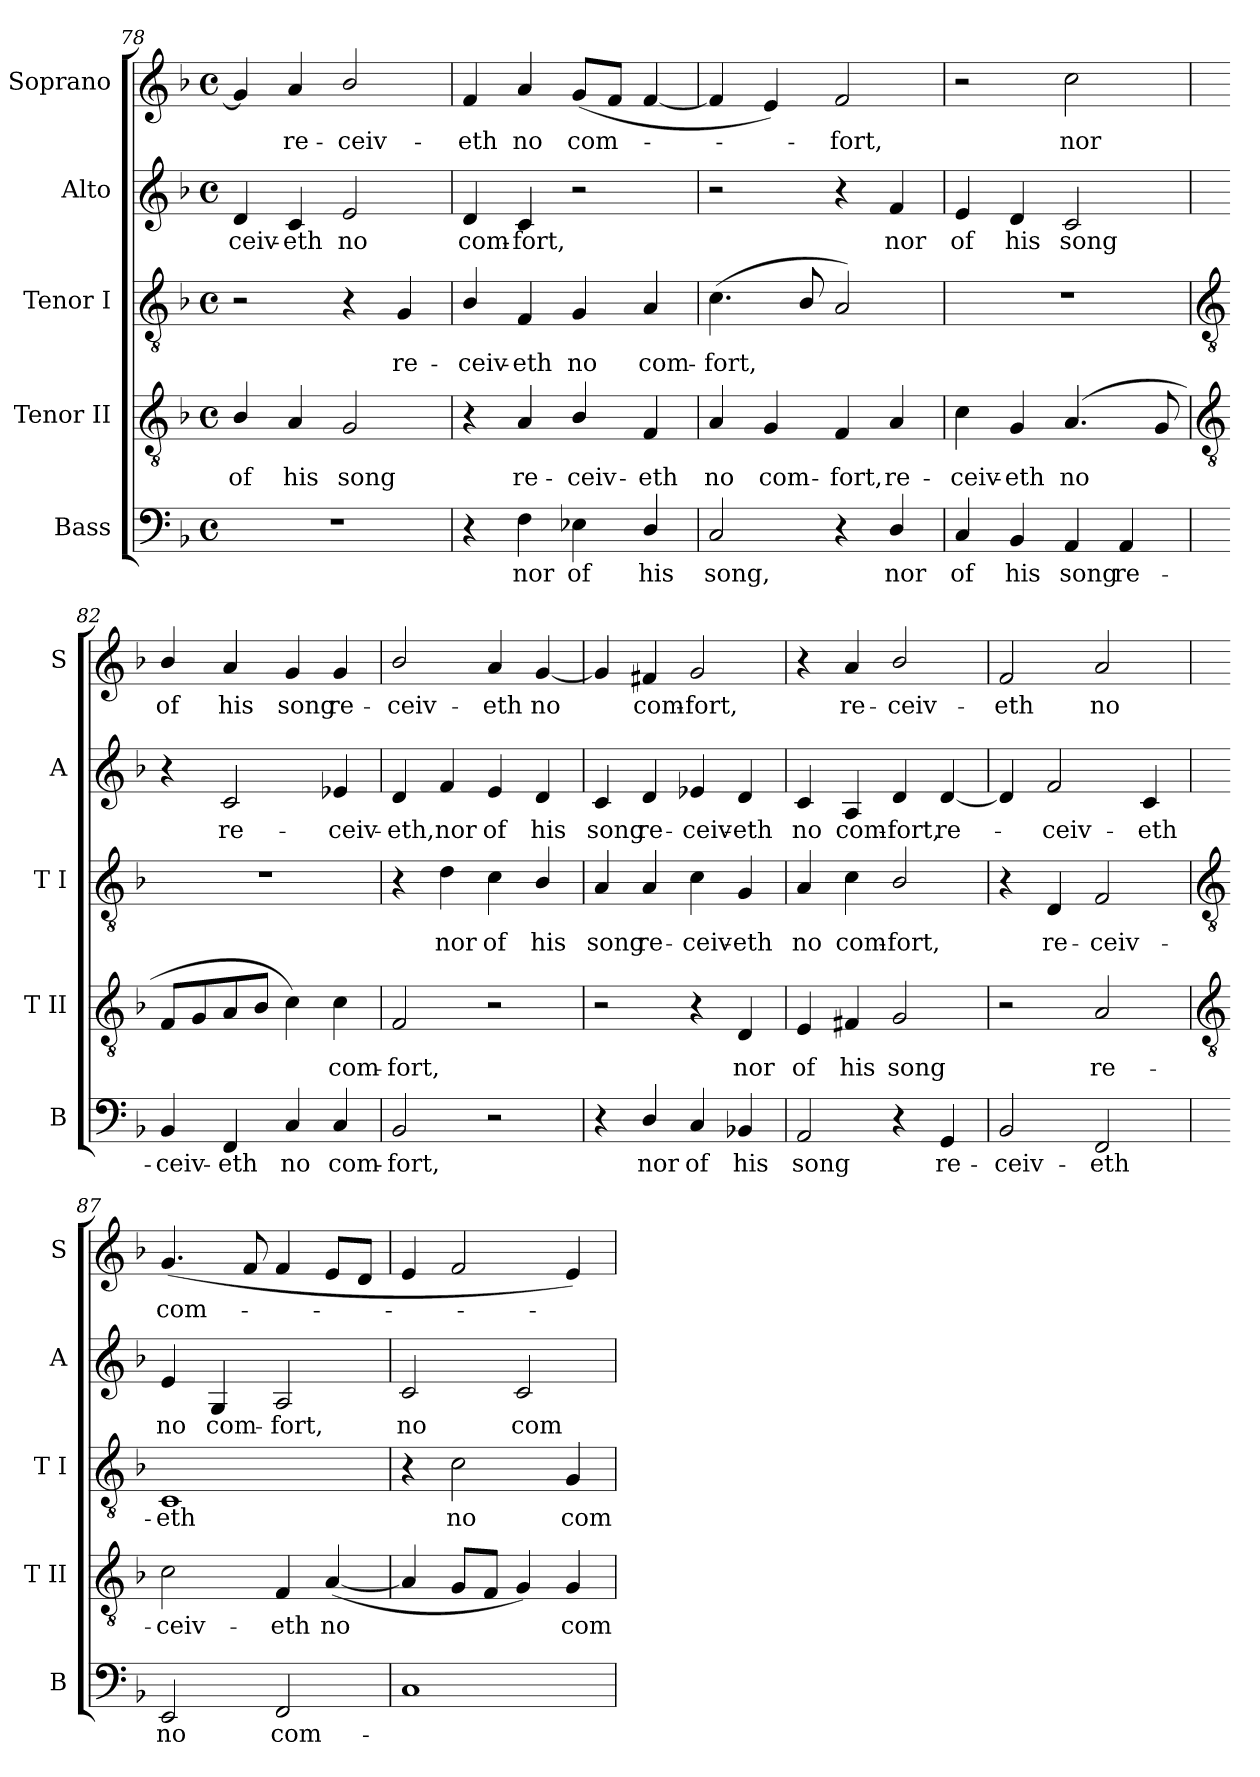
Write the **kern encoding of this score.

**kern	**text	**kern	**text	**kern	**text	**kern	**text	**kern	**text
*part5	*part5	*part4	*part4	*part3	*part3	*part2	*part2	*part1	*part1
*staff5	*staff5	*staff4	*staff4	*staff3	*staff3	*staff2	*staff2	*staff1	*staff1
*I"Bass	*	*I"Tenor II	*	*I"Tenor I	*	*I"Alto	*	*I"Soprano	*
*I'B	*	*I'T II	*	*I'T I	*	*I'A	*	*I'S	*
*clefF4	*	*clefGv2	*	*clefGv2	*	*clefG2	*	*clefG2	*
*k[b-]	*	*k[b-]	*	*k[b-]	*	*k[b-]	*	*k[b-]	*
*F:	*	*F:	*	*F:	*	*F:	*	*F:	*
*M4/4	*	*M4/4	*	*M4/4	*	*M4/4	*	*M4/4	*
*met(c)	*	*met(c)	*	*met(c)	*	*met(c)	*	*met(c)	*
=78	=78	=78	=78	=78	=78	=78	=78	=78	=78
!	!	!	!LO:LY:b	!	!	!	!LO:LY:b	!	!
1r	.	4B-/	of	2r	.	4d	-ceiv-	4g]	.
!	!	!	!LO:LY:b	!	!	!	!LO:LY:b	!	!LO:LY:b
.	.	4A	his	.	.	4c	-eth	4a	re-
!	!	!	!LO:LY:b	!	!	!	!LO:LY:b	!	!LO:LY:b
.	.	2G	song	4r	.	2e	no	2b-/	-ceiv-
!	!	!	!	!	!LO:LY:b	!	!	!	!
.	.	.	.	4G	re-	.	.	.	.
=79	=79	=79	=79	=79	=79	=79	=79	=79	=79
!	!	!	!	!	!LO:LY:b	!	!LO:LY:b	!	!LO:LY:b
4r	.	4r	.	4B-/	-ceiv-	4d	com-	4f	-eth
!	!LO:LY:b	!	!LO:LY:b	!	!LO:LY:b	!	!LO:LY:b	!	!LO:LY:b
4F	nor	4A	re-	4F	-eth	4c	-fort,	4a	no
!	!LO:LY:b	!	!LO:LY:b	!	!LO:LY:b	!	!	!	!LO:LY:b
4E-X	of	4B-/	-ceiv-	4G	no	2r	.	(<8gL	com-
.	.	.	.	.	.	.	.	8fJ	.
!	!LO:LY:b	!	!LO:LY:b	!	!LO:LY:b	!	!	!	!
4D/	his	4F	-eth	4A	com-	.	.	[4f	.
=80	=80	=80	=80	=80	=80	=80	=80	=80	=80
!	!LO:LY:b	!	!LO:LY:b	!	!LO:LY:b	!	!	!	!
2C	song,	4A	no	(<4.c	-fort,	2r	.	4f]	.
!	!	!	!LO:LY:b	!	!	!	!	!	!
.	.	4G	com-	.	.	.	.	4e)	.
.	.	.	.	8B-/	.	.	.	.	.
!	!	!	!LO:LY:b	!	!	!	!	!	!LO:LY:b
4r	.	4F	-fort,	2A)	.	4r	.	2f	fort,
!	!LO:LY:b	!	!LO:LY:b	!	!	!	!LO:LY:b	!	!
4D/	nor	4A	re-	.	.	4f	nor	.	.
=81	=81	=81	=81	=81	=81	=81	=81	=81	=81
!	!LO:LY:b	!	!LO:LY:b	!	!	!	!LO:LY:b	!	!
4C	of	4c	-ceiv-	1r	.	4e	of	2r	.
!	!LO:LY:b	!	!LO:LY:b	!	!	!	!LO:LY:b	!	!
4BB-	his	4G	-eth	.	.	4d	his	.	.
!	!LO:LY:b	!	!LO:LY:b	!	!	!	!LO:LY:b	!	!LO:LY:b
4AA	song	(<4.A	no	.	.	2c	song	2cc	nor
!	!LO:LY:b	!	!	!	!	!	!	!	!
4AA	re-	.	.	.	.	.	.	.	.
.	.	8G	.	.	.	.	.	.	.
!!LO:LB:g=z
=82	=82	=82	=82	=82	=82	=82	=82	=82	=82
*	*	*clefGv2	*	*clefGv2	*	*	*	*	*
!	!LO:LY:b	!	!	!	!	!	!	!	!LO:LY:b
4BB-	-ceiv-	8FL	.	1r	.	4r	.	4b-/	of
.	.	8G	.	.	.	.	.	.	.
!	!LO:LY:b	!	!	!	!	!	!LO:LY:b	!	!LO:LY:b
4FF	-eth	8A	.	.	.	2c	re-	4a	his
.	.	8B-J	.	.	.	.	.	.	.
!	!LO:LY:b	!	!	!	!	!	!	!	!LO:LY:b
4C	no	4c)	.	.	.	.	.	4g	song
!	!LO:LY:b	!	!LO:LY:b	!	!	!	!LO:LY:b	!	!LO:LY:b
4C	com-	4c	com-	.	.	4e-X	-ceiv-	4g	re-
=83	=83	=83	=83	=83	=83	=83	=83	=83	=83
!	!LO:LY:b	!	!LO:LY:b	!	!	!	!LO:LY:b	!	!LO:LY:b
2BB-	-fort,	2F	-fort,	4r	.	4d	-eth,	2b-/	-ceiv-
!	!	!	!	!	!LO:LY:b	!	!LO:LY:b	!	!
.	.	.	.	4d	nor	4f	nor	.	.
!	!	!	!	!	!LO:LY:b	!	!LO:LY:b	!	!LO:LY:b
2r	.	2r	.	4c	of	4e	of	4a	-eth
!	!	!	!	!	!LO:LY:b	!	!LO:LY:b	!	!LO:LY:b
.	.	.	.	4B-/	his	4d	his	[4g	no
=84	=84	=84	=84	=84	=84	=84	=84	=84	=84
!	!	!	!	!	!LO:LY:b	!	!LO:LY:b	!	!
4r	.	2r	.	4A	song	4c	song	4g]	.
!	!LO:LY:b	!	!	!	!LO:LY:b	!	!LO:LY:b	!	!LO:LY:b
4D/	nor	.	.	4A	re-	4d	re-	4f#X	com-
!	!LO:LY:b	!	!	!	!LO:LY:b	!	!LO:LY:b	!	!LO:LY:b
4C	of	4r	.	4c	-ceiv-	4e-X	-ceiv-	2g	-fort,
!	!LO:LY:b	!	!LO:LY:b	!	!LO:LY:b	!	!LO:LY:b	!	!
4BB-X	his	4D	nor	4G	-eth	4d	-eth	.	.
=85	=85	=85	=85	=85	=85	=85	=85	=85	=85
!	!LO:LY:b	!	!LO:LY:b	!	!LO:LY:b	!	!LO:LY:b	!	!
2AA	song	4E	of	4A	no	4c	no	4r	.
!	!	!	!LO:LY:b	!	!LO:LY:b	!	!LO:LY:b	!	!LO:LY:b
.	.	4F#X	his	4c	com-	4A	com-	4a	re-
!	!	!	!LO:LY:b	!	!LO:LY:b	!	!LO:LY:b	!	!LO:LY:b
4r	.	2G	song	2B-/	-fort,	4d	-fort,	2b-/	-ceiv-
!	!LO:LY:b	!	!	!	!	!	!LO:LY:b	!	!
4GG	re-	.	.	.	.	[4d	re-	.	.
=86	=86	=86	=86	=86	=86	=86	=86	=86	=86
!	!LO:LY:b	!	!	!	!	!	!	!	!LO:LY:b
2BB-	-ceiv-	2r	.	4r	.	4d]	.	2f	-eth
!	!	!	!	!	!LO:LY:b	!	!LO:LY:b	!	!
.	.	.	.	4D	re-	2f	ceiv-	.	.
!	!LO:LY:b	!	!LO:LY:b	!	!LO:LY:b	!	!	!	!LO:LY:b
2FF	-eth	2A	re-	2F	-ceiv-	.	.	2a	no
!	!	!	!	!	!	!	!LO:LY:b	!	!
.	.	.	.	.	.	4c	-eth	.	.
!!LO:LB:g=z
=87	=87	=87	=87	=87	=87	=87	=87	=87	=87
*	*	*clefGv2	*	*clefGv2	*	*	*	*	*
!	!LO:LY:b	!	!LO:LY:b	!	!LO:LY:b	!	!LO:LY:b	!	!LO:LY:b
2EE	no	2c	-ceiv-	1C	-eth	4e	no	(<4.g	com-
!	!	!	!	!	!	!	!LO:LY:b	!	!
.	.	.	.	.	.	4G	com-	.	.
.	.	.	.	.	.	.	.	8f	.
!	!LO:LY:b	!	!LO:LY:b	!	!	!	!LO:LY:b	!	!
2FF	com-	4F	-eth	.	.	2A	-fort,	4f	.
!	!	!	!LO:LY:b	!	!	!	!	!	!
.	.	(<[4A	no	.	.	.	.	8eL	.
.	.	.	.	.	.	.	.	8dJ	.
=88	=88	=88	=88	=88	=88	=88	=88	=88	=88
!	!	!	!	!	!	!	!LO:LY:b	!	!
1C	.	4A]	.	4r	.	2c	no	4e	.
!	!	!	!	!	!LO:LY:b	!	!	!	!
.	.	8GL	.	2c	no	.	.	2f	.
.	.	8FJ	.	.	.	.	.	.	.
!	!	!	!	!	!	!	!LO:LY:b	!	!
.	.	4G)	.	.	.	2c	com-	.	.
!	!	!	!LO:LY:b	!	!LO:LY:b	!	!	!	!
.	.	4G	com-	4G	com-	.	.	4e)	.
=	=	=	=	=	=	=	=	=	=
*-	*-	*-	*-	*-	*-	*-	*-	*-	*-
